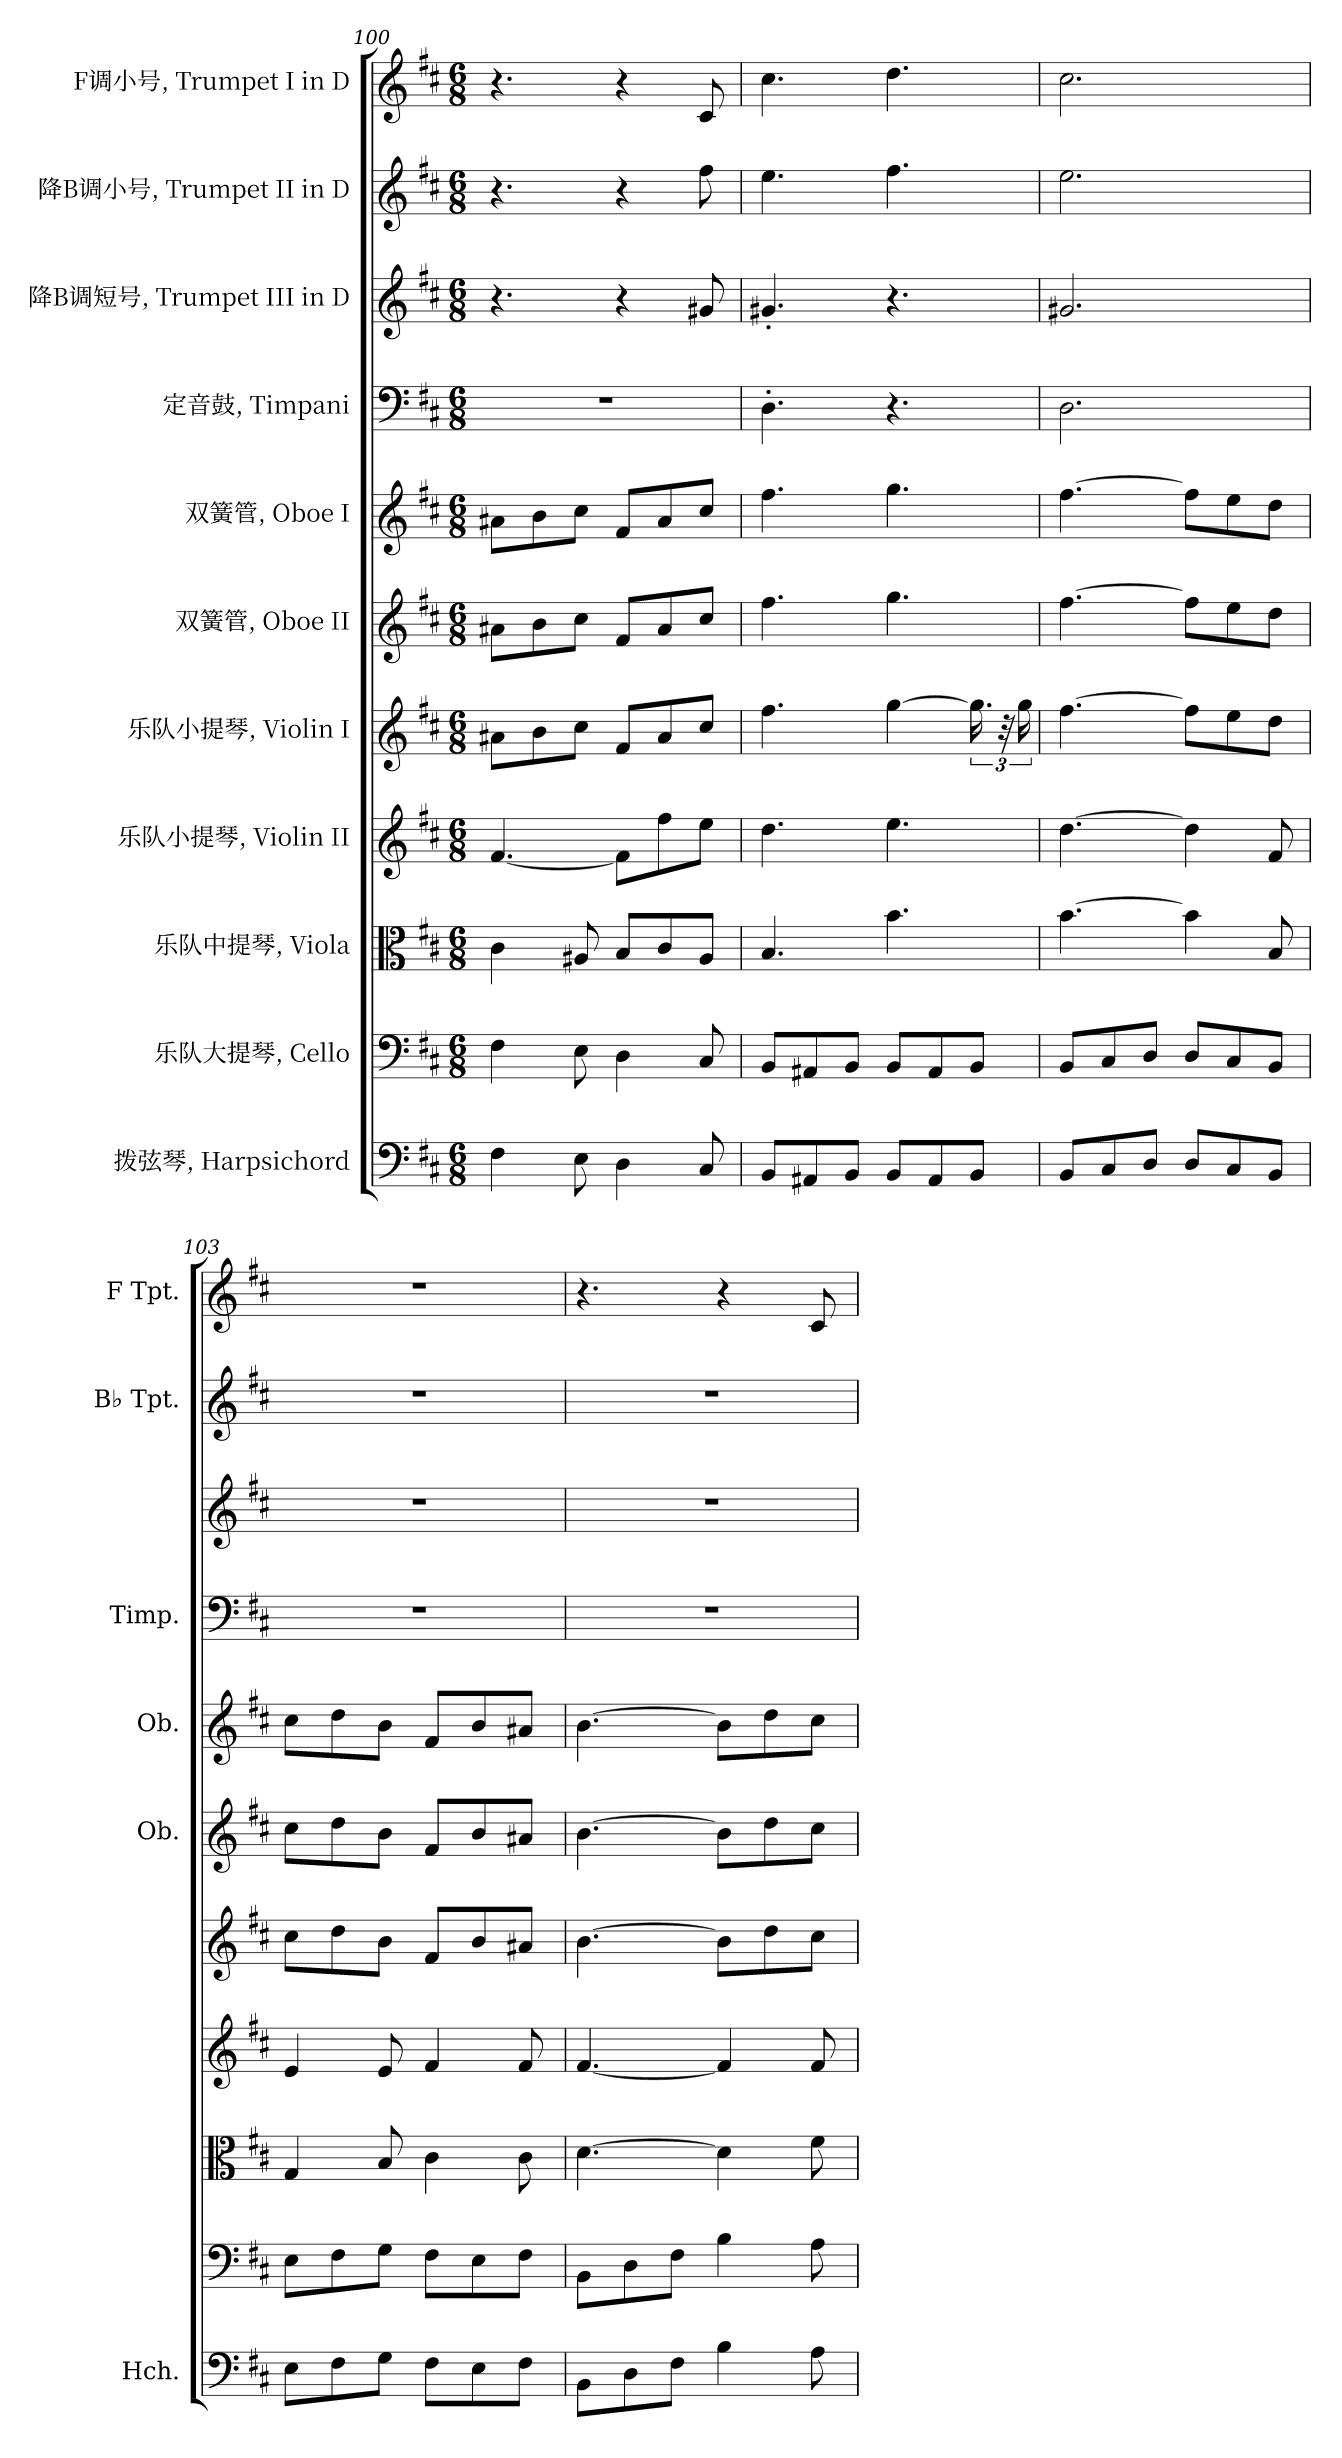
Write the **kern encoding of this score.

**kern	**kern	**kern	**kern	**kern	**kern	**kern	**kern	**kern	**kern	**kern
*part11	*part10	*part9	*part8	*part7	*part6	*part5	*part4	*part3	*part2	*part1
*staff11	*staff10	*staff9	*staff8	*staff7	*staff6	*staff5	*staff4	*staff3	*staff2	*staff1
*I"拨弦琴, Harpsichord	*I"乐队大提琴, Cello	*I"乐队中提琴, Viola	*I"乐队小提琴, Violin II	*I"乐队小提琴, Violin I	*I"双簧管, Oboe II	*I"双簧管, Oboe I	*I"定音鼓, Timpani	*I"降B调短号, Trumpet III in D	*I"降B调小号, Trumpet II in D	*I"F调小号, Trumpet I in D
*I'Hch.	*	*	*	*	*I'Ob.	*I'Ob.	*I'Timp.	*	*I'B♭ Tpt.	*I'F Tpt.
!!LO:PB:g=z
*clefF4	*clefF4	*clefC3	*clefG2	*clefG2	*clefG2	*clefG2	*clefF4	*clefG2	*clefG2	*clefG2
*	*	*	*	*	*	*	*	*ITrd1c2	*ITrd1c2	*ITrd-3c-5
*k[f#c#]	*k[f#c#]	*k[f#c#]	*k[f#c#]	*k[f#c#]	*k[f#c#]	*k[f#c#]	*k[f#c#]	*k[]	*k[]	*k[f#]
*M6/8	*M6/8	*M6/8	*M6/8	*M6/8	*M6/8	*M6/8	*M6/8	*M6/8	*M6/8	*M6/8
=100	=100	=100	=100	=100	=100	=100	=100	=100	=100	=100
4F#\	4F#\	4c#\	[4.f#/	8a#X\L	8a#X\L	8a#X\L	2.r	4.r	4.r	4.r
.	.	.	.	8b\	8b\	8b\	.	.	.	.
8E\	8E\	8A#X/	.	8cc#\J	8cc#\J	8cc#\J	.	.	.	.
4D\	4D\	8B/L	8f#\L]	8f#/L	8f#/L	8f#/L	.	4r	4r	4r
.	.	8c#/	8ff#\	8a#/	8a#/	8a#/	.	.	.	.
8C#/	8C#/	8A#/J	8ee\J	8cc#/J	8cc#/J	8cc#/J	.	8f#X/	8ee\	8f#/
=101	=101	=101	=101	=101	=101	=101	=101	=101	=101	=101
8BB/L	8BB/L	4.B/	4.dd\	4.ff#\	4.ff#\	4.ff#\	4.D'\	4.f#X'/	4.dd\	4.ff#\
8AA#X/	8AA#X/	.	.	.	.	.	.	.	.	.
8BB/J	8BB/J	.	.	.	.	.	.	.	.	.
8BB/L	8BB/L	4.b\	4.ee\	[4gg\	4.gg\	4.gg\	4.r	4.r	4.ee\	4.gg\
8AA#/	8AA#/	.	.	.	.	.	.	.	.	.
8BB/J	8BB/J	.	.	24.gg\]	.	.	.	.	.	.
.	.	.	.	48r	.	.	.	.	.	.
.	.	.	.	24gg\	.	.	.	.	.	.
=102	=102	=102	=102	=102	=102	=102	=102	=102	=102	=102
8BB/L	8BB/L	[4.b\	[4.dd\	[4.ff#\	[4.ff#\	[4.ff#\	2.D\	2.f#X/	2.dd\	2.ff#\
8C#/	8C#/	.	.	.	.	.	.	.	.	.
8D/J	8D/J	.	.	.	.	.	.	.	.	.
8D/L	8D/L	4b\]	4dd\]	8ff#\L]	8ff#\L]	8ff#\L]	.	.	.	.
8C#/	8C#/	.	.	8ee\	8ee\	8ee\	.	.	.	.
8BB/J	8BB/J	8B/	8f#/	8dd\J	8dd\J	8dd\J	.	.	.	.
=103	=103	=103	=103	=103	=103	=103	=103	=103	=103	=103
8E\L	8E\L	4G/	4e/	8cc#\L	8cc#\L	8cc#\L	2.r	2.r	2.r	2.r
8F#\	8F#\	.	.	8dd\	8dd\	8dd\	.	.	.	.
8G\J	8G\J	8B/	8e/	8b\J	8b\J	8b\J	.	.	.	.
8F#\L	8F#\L	4c#\	4f#/	8f#/L	8f#/L	8f#/L	.	.	.	.
8E\	8E\	.	.	8b/	8b/	8b/	.	.	.	.
8F#\J	8F#\J	8c#\	8f#/	8a#X/J	8a#X/J	8a#X/J	.	.	.	.
=104	=104	=104	=104	=104	=104	=104	=104	=104	=104	=104
8BB\L	8BB\L	[4.d\	[4.f#/	[4.b\	[4.b\	[4.b\	2.r	2.r	2.r	4.r
8D\	8D\	.	.	.	.	.	.	.	.	.
8F#\J	8F#\J	.	.	.	.	.	.	.	.	.
4B\	4B\	4d\]	4f#/]	8b\L]	8b\L]	8b\L]	.	.	.	4r
.	.	.	.	8dd\	8dd\	8dd\	.	.	.	.
8A\	8A\	8f#\	8f#/	8cc#\J	8cc#\J	8cc#\J	.	.	.	8f#/
=	=	=	=	=	=	=	=	=	=	=
*-	*-	*-	*-	*-	*-	*-	*-	*-	*-	*-
